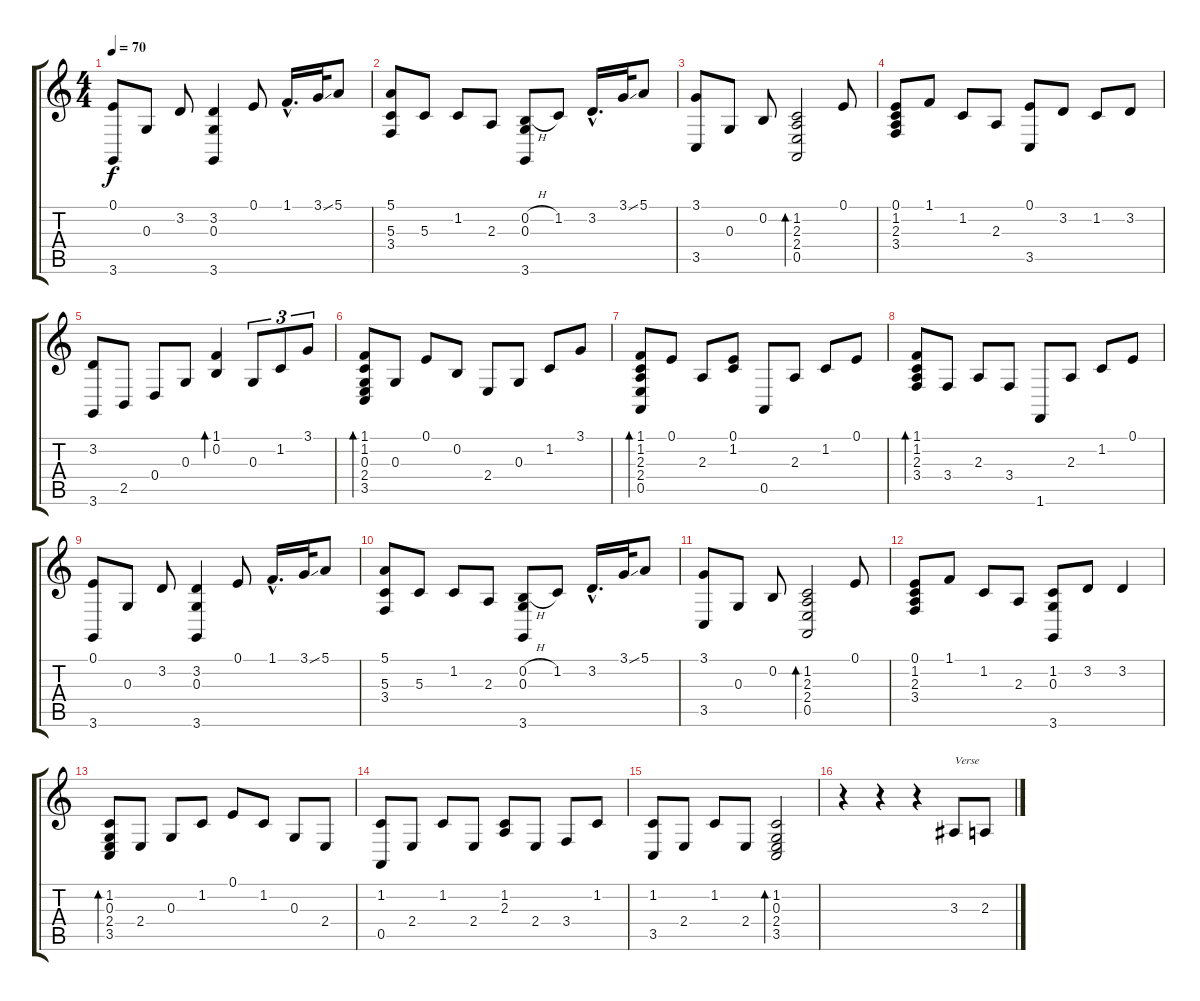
\track "" {instrument brightacousticpiano}
\staff {score tabs}
\tuning (E4 B3 G3 D3 A2 E2) {hide}
\ts (4 4)
\tempo 70
\clef g2
\ks c
(0.1 3.6).8{dy f} 0.3.8 3.2.8 (3.2 0.3 3.6).4 0.1.8 1.1{hac}.16{d} 3.1{ss}.32 5.1.8 |
(5.1 5.3 3.4).8 5.3.8 1.2.8 2.3.8 (0.2{h} 0.3 3.6).8 1.2.8 3.2{hac}.16{d} 3.1{ss}.32 5.1.8 |
(3.1 3.5).8 0.3.8 0.2.8 (1.2 2.3 2.4 0.5).2{bd 480} 0.1.8 |
(0.1 1.2 2.3 3.4).8 1.1.8 1.2.8 2.3.8 (0.1 3.5).8 3.2.8 1.2.8 3.2.8 |
(3.2 3.6).8 2.5.8 0.4.8 0.3.8 (1.1 0.2).4{bd 480} 0.3.8{tu (3 2)} 1.2.8{tu (3 2)} 3.1.8{tu (3 2)} |
(1.1 1.2 0.3 2.4 3.5).8{bd 480} 0.3.8 0.1.8 0.2.8 2.4.8 0.3.8 1.2.8 3.1.8 |
(1.1 1.2 2.3 2.4 0.5).8{bd 480} 0.1.8 2.3.8 (0.1 1.2).8 0.5.8 2.3.8 1.2.8 0.1.8 |
(1.1 1.2 2.3 3.4).8{bd 480} 3.4.8 2.3.8 3.4.8 1.6.8 2.3.8 1.2.8 0.1.8 |
(0.1 3.6).8 0.3.8 3.2.8 (3.2 0.3 3.6).4 0.1.8 1.1{hac}.16{d} 3.1{ss}.32 5.1.8 |
(5.1 5.3 3.4).8 5.3.8 1.2.8 2.3.8 (0.2{h} 0.3 3.6).8 1.2.8 3.2{hac}.16{d} 3.1{ss}.32 5.1.8 |
(3.1 3.5).8 0.3.8 0.2.8 (1.2 2.3 2.4 0.5).2{bd 480} 0.1.8 |
(0.1 1.2 2.3 3.4).8 1.1.8 1.2.8 2.3.8 (1.2 0.3 3.6).8 3.2.8 3.2.4 |
(1.2 0.3 2.4 3.5).8{bd 480} 2.4.8 0.3.8 1.2.8 0.1.8 1.2.8 0.3.8 2.4.8 |
(1.2 0.5).8 2.4.8 1.2.8 2.4.8 (1.2 2.3).8 2.4.8 3.4.8 1.2.8 |
(1.2 3.5).8 2.4.8 1.2.8 2.4.8 (1.2 0.3 2.4 3.5).2{bd 480} |
r.4 r.4 r.4 3.3.8{txt "Verse"} 2.3.8
